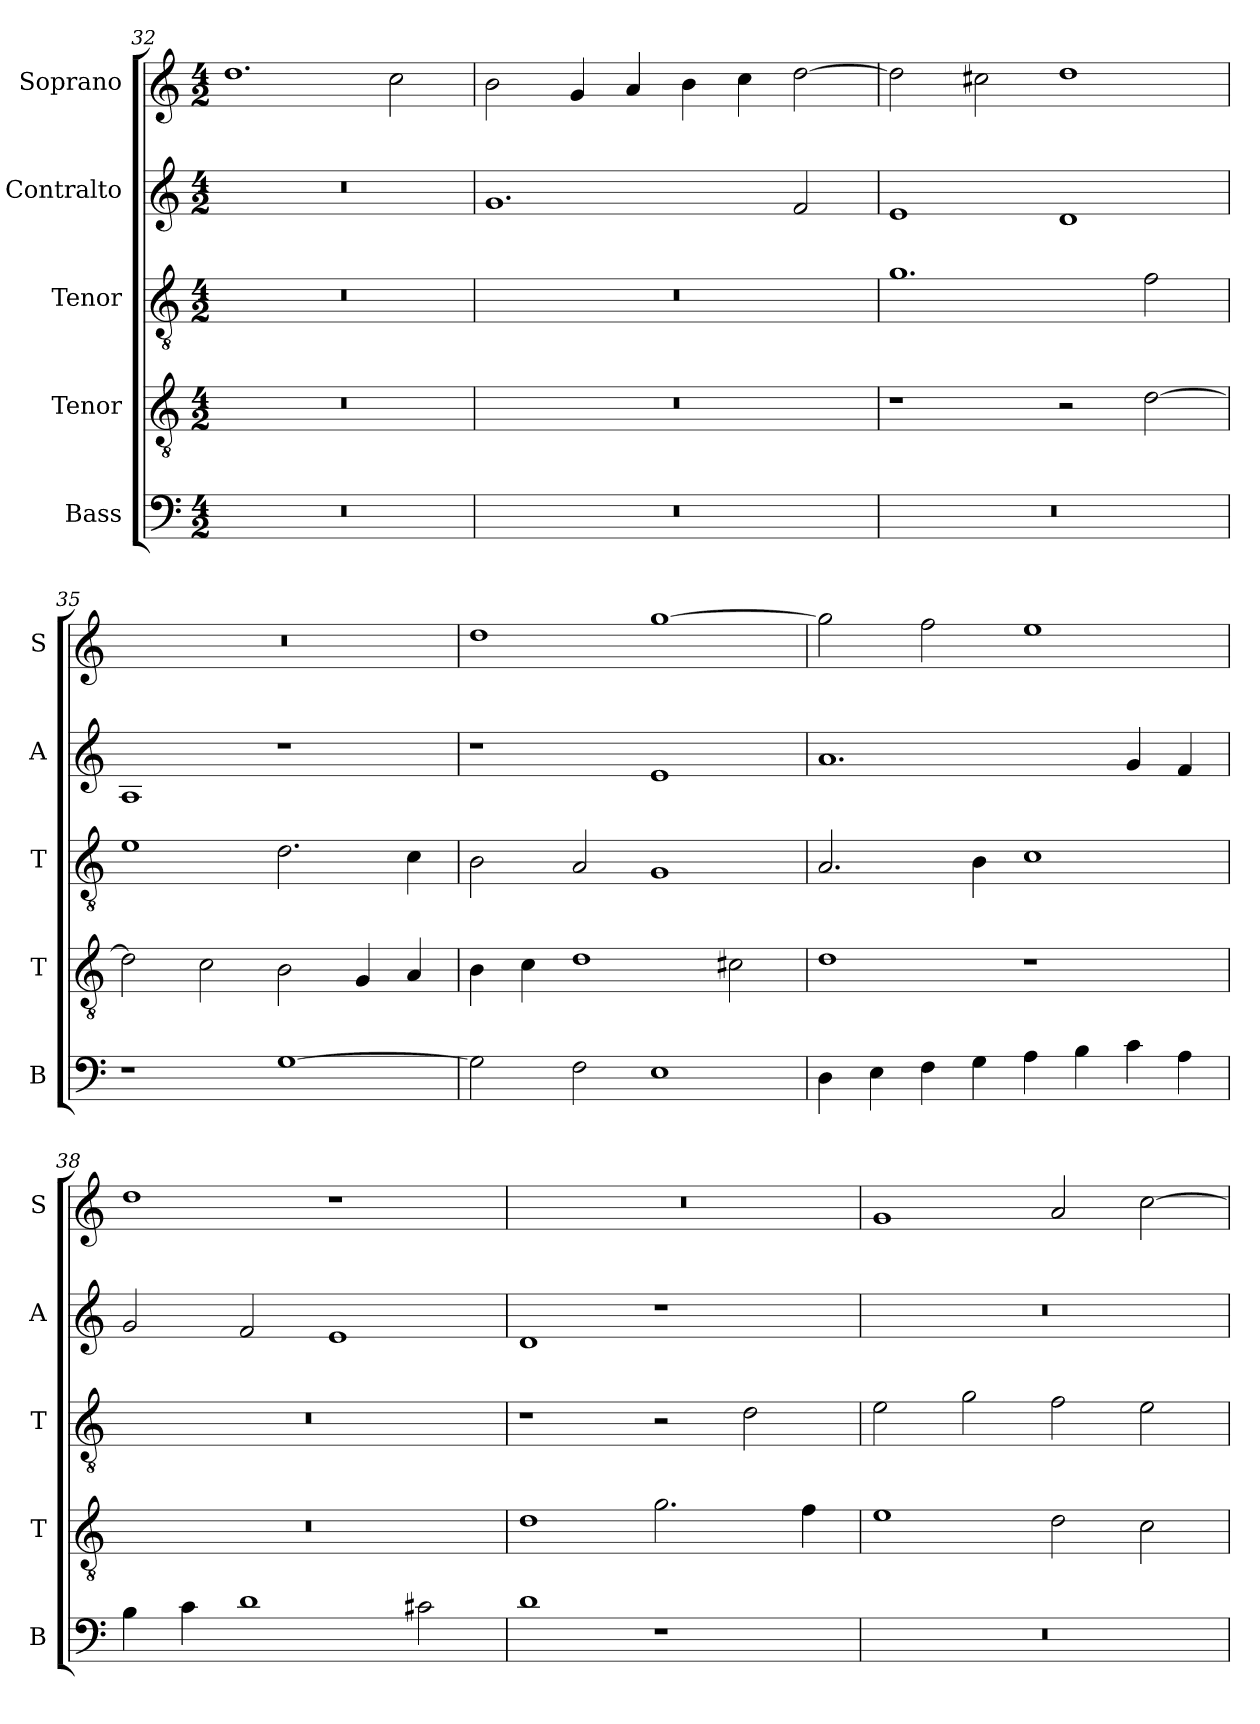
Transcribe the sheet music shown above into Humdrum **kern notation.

**kern	**kern	**kern	**kern	**kern
*part5	*part4	*part3	*part2	*part1
*staff5	*staff4	*staff3	*staff2	*staff1
*I"Bass	*I"Tenor	*I"Tenor	*I"Contralto	*I"Soprano
*I'B	*I'T	*I'T	*I'A	*I'S
*clefF4	*clefGv2	*clefGv2	*clefG2	*clefG2
*k[]	*k[]	*k[]	*k[]	*k[]
*G:mix	*G:mix	*G:mix	*G:mix	*G:mix
*M4/2	*M4/2	*M4/2	*M4/2	*M4/2
=32	=32	=32	=32	=32
0r	0r	0r	0r	1.dd
.	.	.	.	2cc
=33	=33	=33	=33	=33
0r	0r	0r	1.g	2b
.	.	.	.	4g
.	.	.	.	4a
.	.	.	.	4b
.	.	.	.	4cc
.	.	.	2f	[2dd
=34	=34	=34	=34	=34
0r	1r	1.g	1e	2dd]
.	.	.	.	2cc#X
.	2r	.	1d	1dd
.	[2d	2f	.	.
=35	=35	=35	=35	=35
1r	2d]	1e	1A	0r
.	2c	.	.	.
[1G	2B	2.d	1r	.
.	4G	.	.	.
.	4A	4c	.	.
=36	=36	=36	=36	=36
2G]	4B	2B	1r	1dd
.	4c	.	.	.
2F	1d	2A	.	.
1E	.	1G	1e	[1gg
.	2c#X	.	.	.
=37	=37	=37	=37	=37
4D	1d	2.A	1.a	2gg]
4E	.	.	.	.
4F	.	.	.	2ff
4G	.	4B	.	.
4A	1r	1c	.	1ee
4B	.	.	.	.
4c	.	.	4g	.
4A	.	.	4f	.
=38	=38	=38	=38	=38
4B	0r	0r	2g	1dd
4c	.	.	.	.
1d	.	.	2f	.
.	.	.	1e	1r
2c#X	.	.	.	.
=39	=39	=39	=39	=39
1d	1d	1r	1d	0r
1r	2.g	2r	1r	.
.	.	2d	.	.
.	4f	.	.	.
=40	=40	=40	=40	=40
0r	1e	2e	0r	1g
.	.	2g	.	.
.	2d	2f	.	2a
.	2c	2e	.	[2cc
=	=	=	=	=
*-	*-	*-	*-	*-
